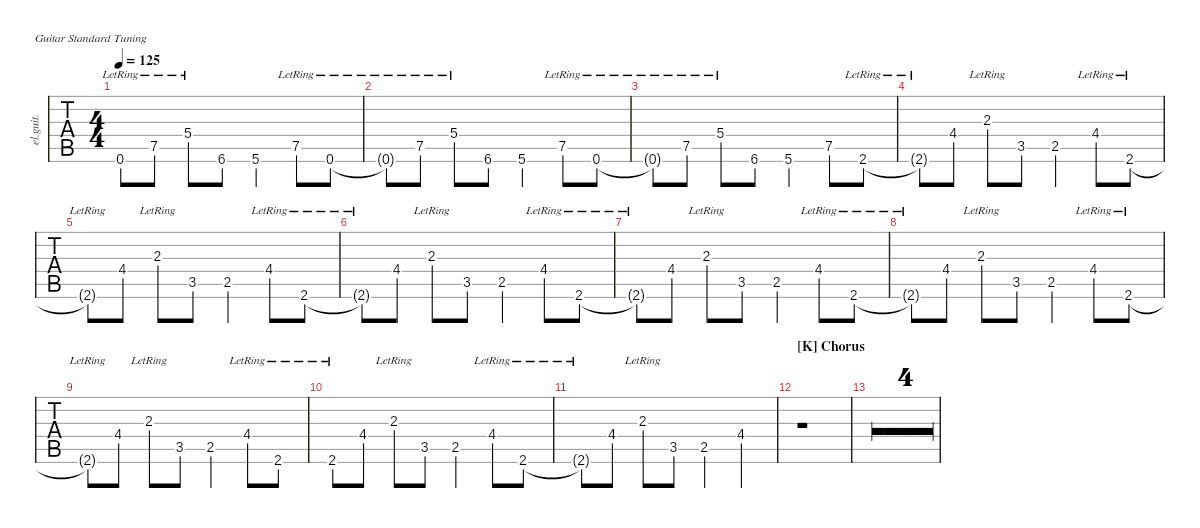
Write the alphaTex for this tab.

\defaultSystemsLayout 4
\hideDynamics
\bracketExtendMode nobrackets
\otherSystemsTrackNameOrientation horizontal
\track ("Clean Guitar 1" "el.guit.") {defaultSystemsLayout 4 multiBarRest instrument electricguitarclean}
\staff {tabs}
\tuning (E4 B3 G3 D3 A2 E2)
\ts (4 4)
\tempo 125
\clef g2
\ks c
0.6{lr t}.8{dy mf} 7.5{lr}.8 5.4{lr}.8 6.6{acc #}.8 5.6.4 7.5{lr}.8 0.6{lr}.8 |
0.6{lr t}.8 7.5{lr}.8 5.4{lr}.8 6.6{acc #}.8 5.6.4 7.5{lr}.8 0.6{lr}.8 |
0.6{lr t}.8 7.5{lr}.8 5.4{lr}.8 6.6{acc #}.8 5.6.4 7.5.8 2.6{lr acc #}.8 |
2.6{lr t acc #}.8 4.4{acc #}.8 2.3{lr}.8 3.5.8 2.5.4 4.4{lr acc #}.8 2.6{lr acc #}.8 |
2.6{lr t acc #}.8 4.4{acc #}.8 2.3{lr}.8 3.5.8 2.5.4 4.4{lr acc #}.8 2.6{lr acc #}.8 |
2.6{lr t acc #}.8 4.4{acc #}.8 2.3{lr}.8 3.5.8 2.5.4 4.4{lr acc #}.8 2.6{lr acc #}.8 |
2.6{lr t acc #}.8 4.4{acc #}.8 2.3{lr}.8 3.5.8 2.5.4 4.4{lr acc #}.8 2.6{lr acc #}.8 |
2.6{lr t acc #}.8 4.4{acc #}.8 2.3{lr}.8 3.5.8 2.5.4 4.4{lr acc #}.8 2.6{lr acc #}.8 |
2.6{lr t acc #}.8 4.4{acc #}.8 2.3{lr}.8 3.5.8 2.5.4 4.4{lr acc #}.8 2.6{lr acc #}.8 |
2.6{lr acc #}.8 4.4{acc #}.8 2.3{lr}.8 3.5.8 2.5.4 4.4{lr acc #}.8 2.6{lr acc #}.8 |
2.6{lr t acc #}.8 4.4{acc #}.8 2.3{lr}.8 3.5.8 2.5.4 4.4{acc #}.4 |
\section ("K" "Chorus")
r.1 |
r.1 |
r.1 |
r.1 |
r.1
